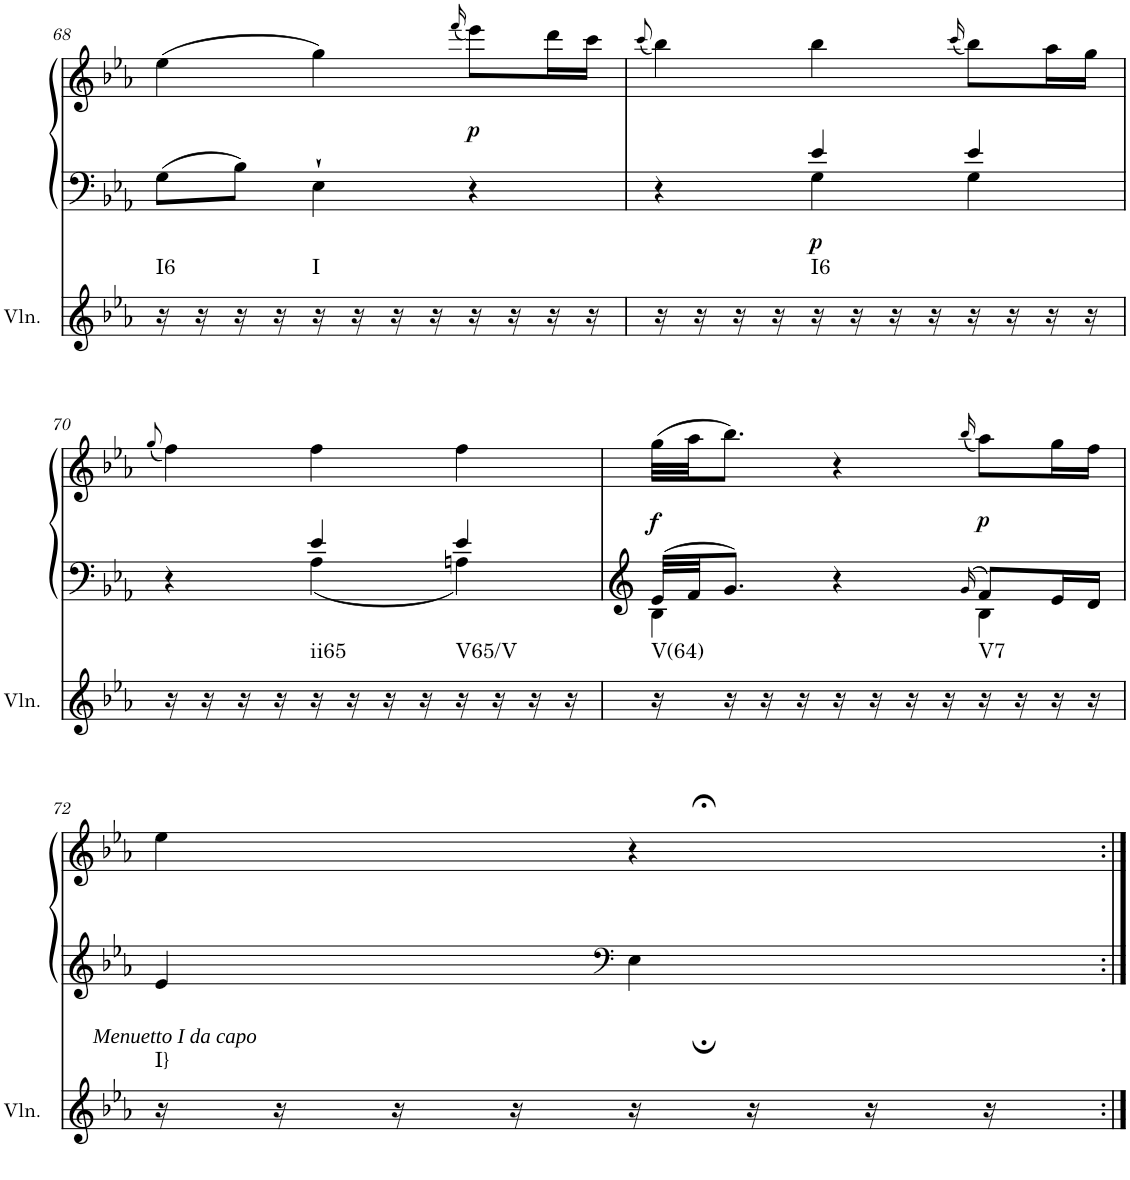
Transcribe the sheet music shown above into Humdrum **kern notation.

**kern	**harte	**kern	**kern	**dynam
*part2	*part2	*part1	*part1	*part1
*staff3	*	*staff2	*staff1	*staff1/2
*I"Violin	*	*I"Klavier linke Hand	*	*
*I'Vln.	*	*	*	*
!!LO:PB:g=z
*clefG2	*	*clefF4	*clefG2	*
*k[b-e-a-]	*	*k[b-e-a-]	*k[b-e-a-]	*
*M3/4	*	*M3/4	*M3/4	*
=68	=68	=68	=68	=68
!	!LO:H:kt=I6	!	!	!
16r	N	8G\L	(4ee-\	.
16r	.	.	.	.
16r	.	8B-\J	.	.
16r	.	.	.	.
!	!LO:H:kt=I	!	!	!
16r	N	4E-`\	4gg\)	.
16r	.	.	.	.
16r	.	.	.	.
16r	.	.	.	.
.	.	.	(16qfff/	.
!	!	!	!	!LO:DY:b
16r	.	4r	8eee-\L)	p
16r	.	.	.	.
16r	.	.	16ddd\L	.
16r	.	.	16ccc\JJ	.
=69	=69	=69	=69	=69
.	.	.	(8qccc/	.
*	*	*^	*	*
16r	.	4r	4ryy	4bb-\)	.
16r	.	.	.	.	.
16r	.	.	.	.	.
16r	.	.	.	.	.
!	!LO:H:kt=I6	!	!	!	!LO:DY:b=2
16r	N	4e-/	4G\	4bb-\	p
16r	.	.	.	.	.
16r	.	.	.	.	.
16r	.	.	.	.	.
.	.	.	.	(16qccc/	.
16r	.	4e-/	4G\	8bb-\L)	.
16r	.	.	.	.	.
16r	.	.	.	16aa-\L	.
16r	.	.	.	16gg\JJ	.
!!LO:LB:g=z
=70	=70	=70	=70	=70	=70
.	.	.	.	(8qgg/	.
16r	.	4r	4ryy	4ff\)	.
16r	.	.	.	.	.
16r	.	.	.	.	.
16r	.	.	.	.	.
!	!LO:H:kt=ii65	!	!	!	!
16r	N	4e-/	4A-\	4ff\	.
16r	.	.	.	.	.
16r	.	.	.	.	.
16r	.	.	.	.	.
!	!LO:H:kt=V65/V	!	!	!	!
16r	N	4e-/	4An\	4ff\	.
16r	.	.	.	.	.
16r	.	.	.	.	.
16r	.	.	.	.	.
=71	=71	=71	=71	=71	=71
!	!LO:H:kt=V(64)	!	!	!	!LO:DY:b
16r	N	32e-/LLL	4B-\	(32gg\LLL	f
.	.	32f/JJ	.	32aa-\JJ	.
16r	.	8.g/J	.	8.bb-\J)	.
16r	.	.	.	.	.
16r	.	.	.	.	.
16r	.	4r	4ryy	4r	.
16r	.	.	.	.	.
16r	.	.	.	.	.
16r	.	.	.	.	.
.	.	16qg/	.	(16qbb-/	.
!	!LO:H:kt=V7	!	!	!	!LO:DY:b
16r	N	8f/L	4B-\	8aa-\L)	p
16r	.	.	.	.	.
16r	.	16e-/L	.	16gg\L	.
16r	.	16d/JJ	.	16ff\JJ	.
!!LO:LB:g=z
=72	=72	=72	=72	=72	=72
!	!LO:H:kt=I}	!LO:TX:b:i:t=Menuetto I da capo	!	!	!
16r	N	4e-/	4ryy	4ee-\	.
16r	.	.	.	.	.
16r	.	.	.	.	.
16r	.	.	.	.	.
*	*	*clefF4	*	*	*
16r	.	4r;yy	4E-\	4r;<	.
16r	.	.	.	.	.
16r	.	.	.	.	.
16r	.	.	.	.	.
*	*	*v	*v	*	*
=:|!	=:|!	=:|!	=:|!	=:|!
*-	*-	*-	*-	*-
